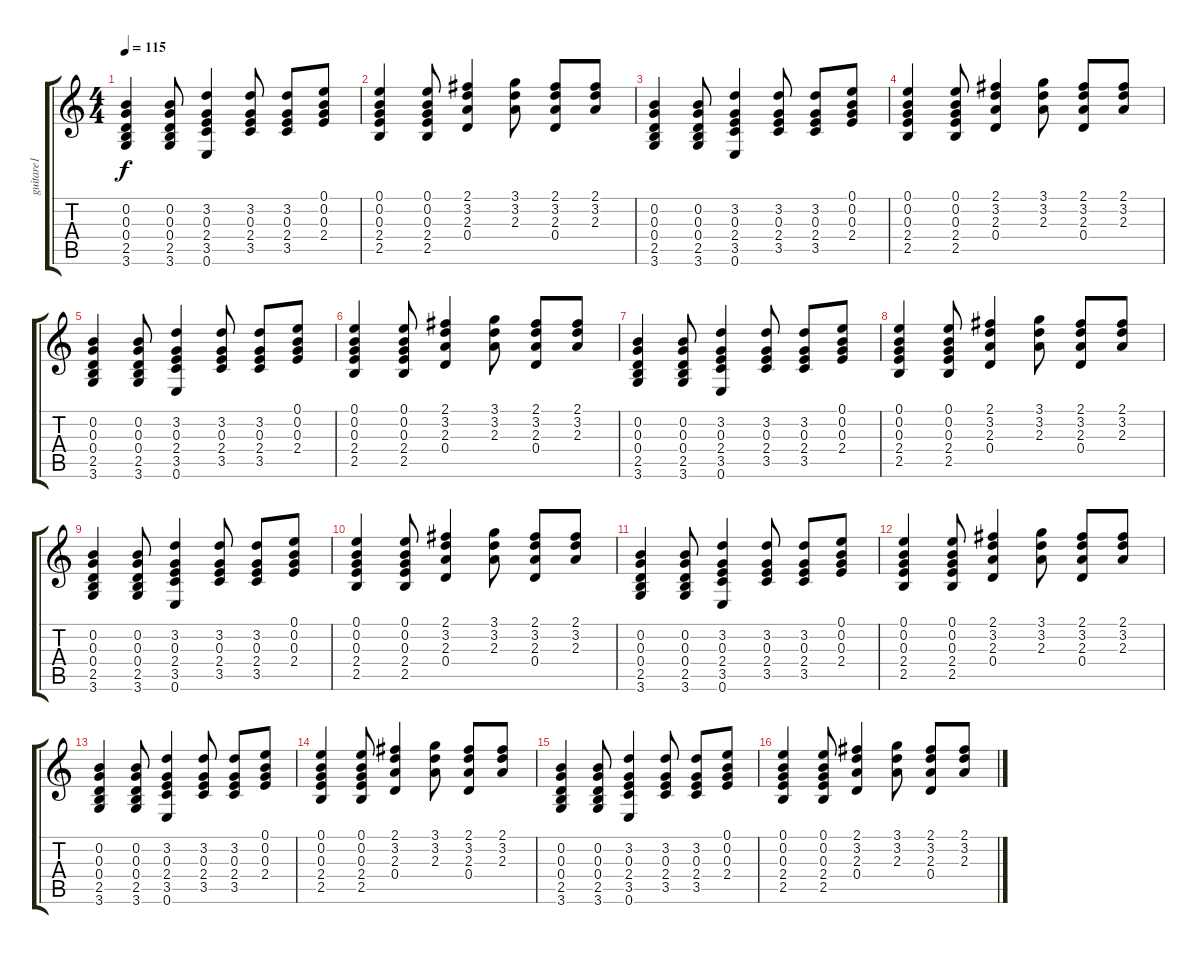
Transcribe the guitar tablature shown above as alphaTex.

\track ("guitare1" "guitare1") {instrument acousticguitarsteel}
\staff {score tabs}
\tuning (E4 B3 G3 D3 A2 E2) {hide}
\ts (4 4)
\tempo 115
\clef g2
\ks c
(0.2 0.3 0.4 2.5 3.6).4{dy f} (0.2 0.3 0.4 2.5 3.6).8 (3.2 0.3 2.4 3.5 0.6).4 (3.2 0.3 2.4 3.5).8 (3.2 0.3 2.4 3.5).8 (0.1 0.2 0.3 2.4).8 |
(0.1 0.2 0.3 2.4 2.5).4 (0.1 0.2 0.3 2.4 2.5).8 (2.1 3.2 2.3 0.4).4 (3.1 3.2 2.3).8 (2.1 3.2 2.3 0.4).8 (2.1 3.2 2.3).8 |
(0.2 0.3 0.4 2.5 3.6).4 (0.2 0.3 0.4 2.5 3.6).8 (3.2 0.3 2.4 3.5 0.6).4 (3.2 0.3 2.4 3.5).8 (3.2 0.3 2.4 3.5).8 (0.1 0.2 0.3 2.4).8 |
(0.1 0.2 0.3 2.4 2.5).4 (0.1 0.2 0.3 2.4 2.5).8 (2.1 3.2 2.3 0.4).4 (3.1 3.2 2.3).8 (2.1 3.2 2.3 0.4).8 (2.1 3.2 2.3).8 |
(0.2 0.3 0.4 2.5 3.6).4 (0.2 0.3 0.4 2.5 3.6).8 (3.2 0.3 2.4 3.5 0.6).4 (3.2 0.3 2.4 3.5).8 (3.2 0.3 2.4 3.5).8 (0.1 0.2 0.3 2.4).8 |
(0.1 0.2 0.3 2.4 2.5).4 (0.1 0.2 0.3 2.4 2.5).8 (2.1 3.2 2.3 0.4).4 (3.1 3.2 2.3).8 (2.1 3.2 2.3 0.4).8 (2.1 3.2 2.3).8 |
(0.2 0.3 0.4 2.5 3.6).4 (0.2 0.3 0.4 2.5 3.6).8 (3.2 0.3 2.4 3.5 0.6).4 (3.2 0.3 2.4 3.5).8 (3.2 0.3 2.4 3.5).8 (0.1 0.2 0.3 2.4).8 |
(0.1 0.2 0.3 2.4 2.5).4 (0.1 0.2 0.3 2.4 2.5).8 (2.1 3.2 2.3 0.4).4 (3.1 3.2 2.3).8 (2.1 3.2 2.3 0.4).8 (2.1 3.2 2.3).8 |
(0.2 0.3 0.4 2.5 3.6).4 (0.2 0.3 0.4 2.5 3.6).8 (3.2 0.3 2.4 3.5 0.6).4 (3.2 0.3 2.4 3.5).8 (3.2 0.3 2.4 3.5).8 (0.1 0.2 0.3 2.4).8 |
(0.1 0.2 0.3 2.4 2.5).4 (0.1 0.2 0.3 2.4 2.5).8 (2.1 3.2 2.3 0.4).4 (3.1 3.2 2.3).8 (2.1 3.2 2.3 0.4).8 (2.1 3.2 2.3).8 |
(0.2 0.3 0.4 2.5 3.6).4 (0.2 0.3 0.4 2.5 3.6).8 (3.2 0.3 2.4 3.5 0.6).4 (3.2 0.3 2.4 3.5).8 (3.2 0.3 2.4 3.5).8 (0.1 0.2 0.3 2.4).8 |
(0.1 0.2 0.3 2.4 2.5).4 (0.1 0.2 0.3 2.4 2.5).8 (2.1 3.2 2.3 0.4).4 (3.1 3.2 2.3).8 (2.1 3.2 2.3 0.4).8 (2.1 3.2 2.3).8 |
(0.2 0.3 0.4 2.5 3.6).4 (0.2 0.3 0.4 2.5 3.6).8 (3.2 0.3 2.4 3.5 0.6).4 (3.2 0.3 2.4 3.5).8 (3.2 0.3 2.4 3.5).8 (0.1 0.2 0.3 2.4).8 |
(0.1 0.2 0.3 2.4 2.5).4 (0.1 0.2 0.3 2.4 2.5).8 (2.1 3.2 2.3 0.4).4 (3.1 3.2 2.3).8 (2.1 3.2 2.3 0.4).8 (2.1 3.2 2.3).8 |
(0.2 0.3 0.4 2.5 3.6).4 (0.2 0.3 0.4 2.5 3.6).8 (3.2 0.3 2.4 3.5 0.6).4 (3.2 0.3 2.4 3.5).8 (3.2 0.3 2.4 3.5).8 (0.1 0.2 0.3 2.4).8 |
(0.1 0.2 0.3 2.4 2.5).4 (0.1 0.2 0.3 2.4 2.5).8 (2.1 3.2 2.3 0.4).4 (3.1 3.2 2.3).8 (2.1 3.2 2.3 0.4).8 (2.1 3.2 2.3).8
